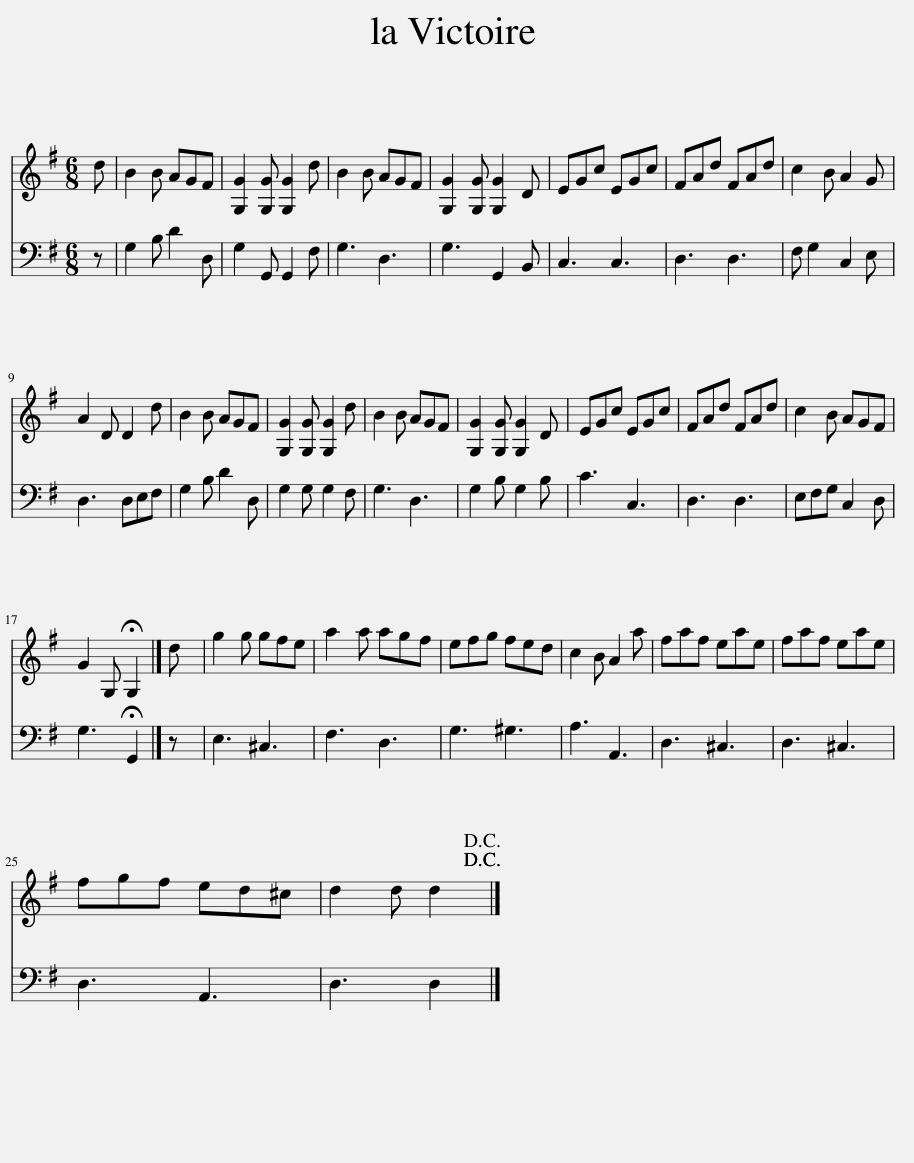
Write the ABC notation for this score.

X:1
%%score 1 2
L:1/8
M:6/8
I:linebreak $
K:G
V:1 treble
V:2 bass
V:1
 d | B2 B AGF | [G,G]2 [G,G] [G,G]2 d | B2 B AGF | [G,G]2 [G,G] [G,G]2 D | %5
 EGc EGc | FAd FAd | c2 B A2 G |$ A2 D D2 d | B2 B AGF | %10
 [G,G]2 [G,G] [G,G]2 d | B2 B AGF | [G,G]2 [G,G] [G,G]2 D | EGc EGc | FAd FAd | %15
 c2 B AGF |$ G2 G, !fermata!G,2 |] d | g2 g gfe | a2 a agf | %20
 efg fed | c2 B A2 a | faf eae | faf eae |$ fgf ed^c | %25
 d2 d d2!D.C.! |] %26
V:2
 z | G,2 B, D2 D, | G,2 G,, G,,2 F, | G,3 D,3 | G,3 G,,2 B,, | %5
 C,3 C,3 | D,3 D,3 | F, G,2 C,2 E, |$ D,3 D,E,F, | G,2 B, D2 D, | %10
 G,2 G, G,2 F, | G,3 D,3 | G,2 B, G,2 B, | C3 C,3 | D,3 D,3 | %15
 E,F,G, C,2 D, |$ G,3 !fermata!G,,2 |] z | E,3 ^C,3 | F,3 D,3 | %20
 G,3 ^G,3 | A,3 A,,3 | D,3 ^C,3 | D,3 ^C,3 |$ D,3 A,,3 | %25
 D,3 D,2 |] %26
